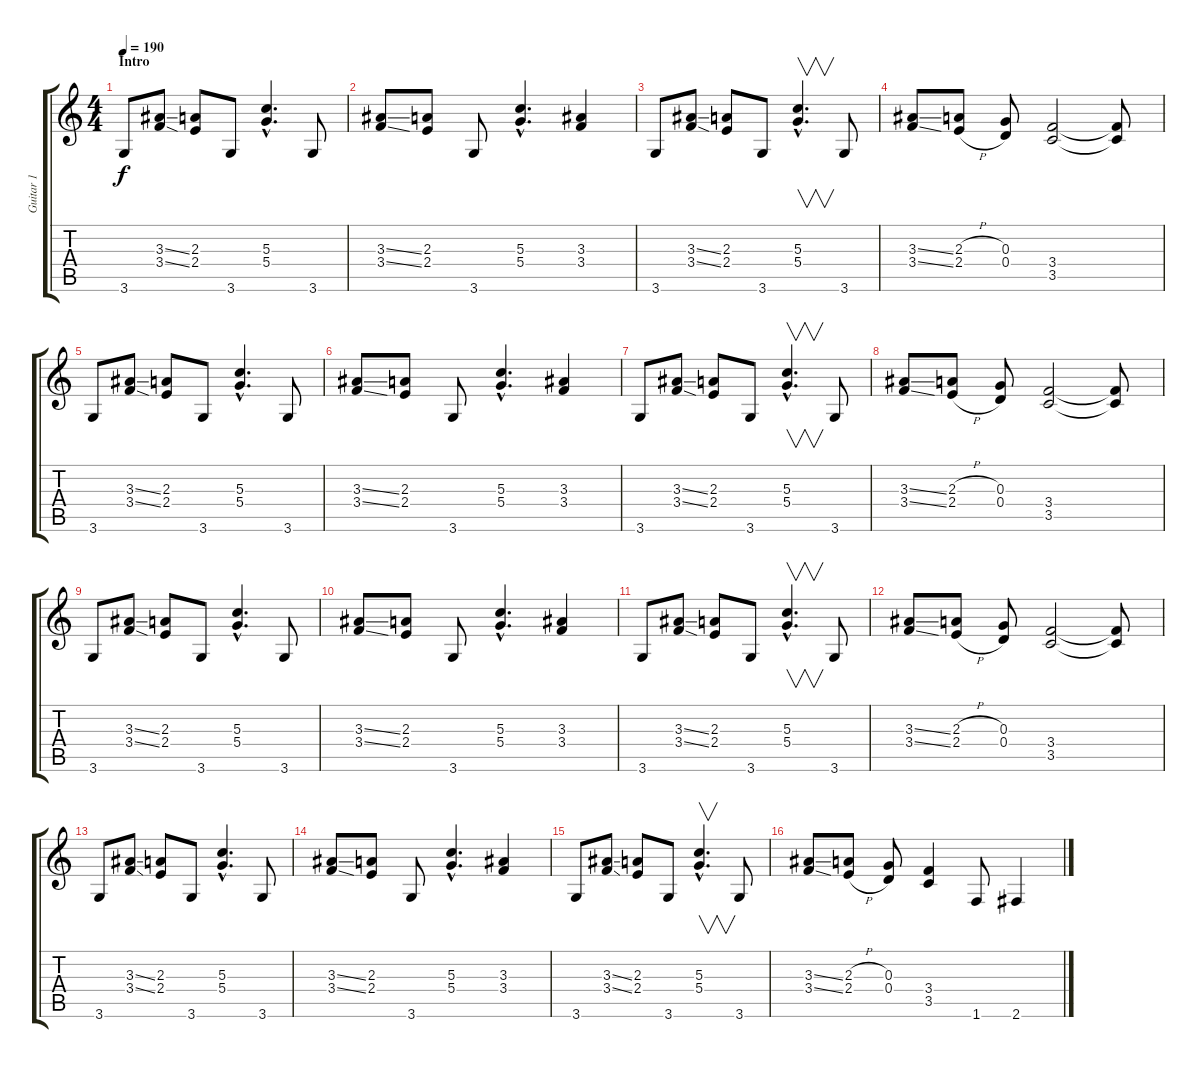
\track ("Guitar 1" "Guitar 1") {instrument overdrivenguitar}
\staff {score tabs}
\tuning (E4 B3 G3 D3 A2 E2) {hide}
\ts (4 4)
\section ("" "Intro")
\tempo 190
\clef g2
\ks c
3.6.8{dy f instrument overdrivenguitar} (3.3{ss} 3.4{ss}).8 (2.3 2.4).8 3.6.8 (5.3{hac} 5.4{hac}).4{d} 3.6.8 |
(3.3{ss} 3.4{ss}).8 (2.3 2.4).8 3.6.8 (5.3{hac} 5.4{hac}).4{d} (3.3 3.4).4 |
3.6.8 (3.3{ss} 3.4{ss}).8 (2.3 2.4).8 3.6.8 (5.3{hac} 5.4{hac}).4{v d} 3.6.8 |
(3.3{ss} 3.4{ss}).8 (2.3{h} 2.4{h}).8 (0.3 0.4).8 (3.4 3.5).2 (3.4{t} 3.5{t}).8 |
3.6.8 (3.3{ss} 3.4{ss}).8 (2.3 2.4).8 3.6.8 (5.3{hac} 5.4{hac}).4{d} 3.6.8 |
(3.3{ss} 3.4{ss}).8 (2.3 2.4).8 3.6.8 (5.3{hac} 5.4{hac}).4{d} (3.3 3.4).4 |
3.6.8 (3.3{ss} 3.4{ss}).8 (2.3 2.4).8 3.6.8 (5.3{hac} 5.4{hac}).4{v d} 3.6.8 |
(3.3{ss} 3.4{ss}).8 (2.3{h} 2.4{h}).8 (0.3 0.4).8 (3.4 3.5).2 (3.4{t} 3.5{t}).8 |
3.6.8 (3.3{ss} 3.4{ss}).8 (2.3 2.4).8 3.6.8 (5.3{hac} 5.4{hac}).4{d} 3.6.8 |
(3.3{ss} 3.4{ss}).8 (2.3 2.4).8 3.6.8 (5.3{hac} 5.4{hac}).4{d} (3.3 3.4).4 |
3.6.8 (3.3{ss} 3.4{ss}).8 (2.3 2.4).8 3.6.8 (5.3{hac} 5.4{hac}).4{v d} 3.6.8 |
(3.3{ss} 3.4{ss}).8 (2.3{h} 2.4{h}).8 (0.3 0.4).8 (3.4 3.5).2 (3.4{t} 3.5{t}).8 |
3.6.8 (3.3{ss} 3.4{ss}).8 (2.3 2.4).8 3.6.8 (5.3{hac} 5.4{hac}).4{d} 3.6.8 |
(3.3{ss} 3.4{ss}).8 (2.3 2.4).8 3.6.8 (5.3{hac} 5.4{hac}).4{d} (3.3 3.4).4 |
3.6.8 (3.3{ss} 3.4{ss}).8 (2.3 2.4).8 3.6.8 (5.3{hac} 5.4{hac}).4{v d} 3.6.8 |
(3.3{ss} 3.4{ss}).8 (2.3{h} 2.4{h}).8 (0.3 0.4).8 (3.4 3.5).4 1.6.8 2.6.4
